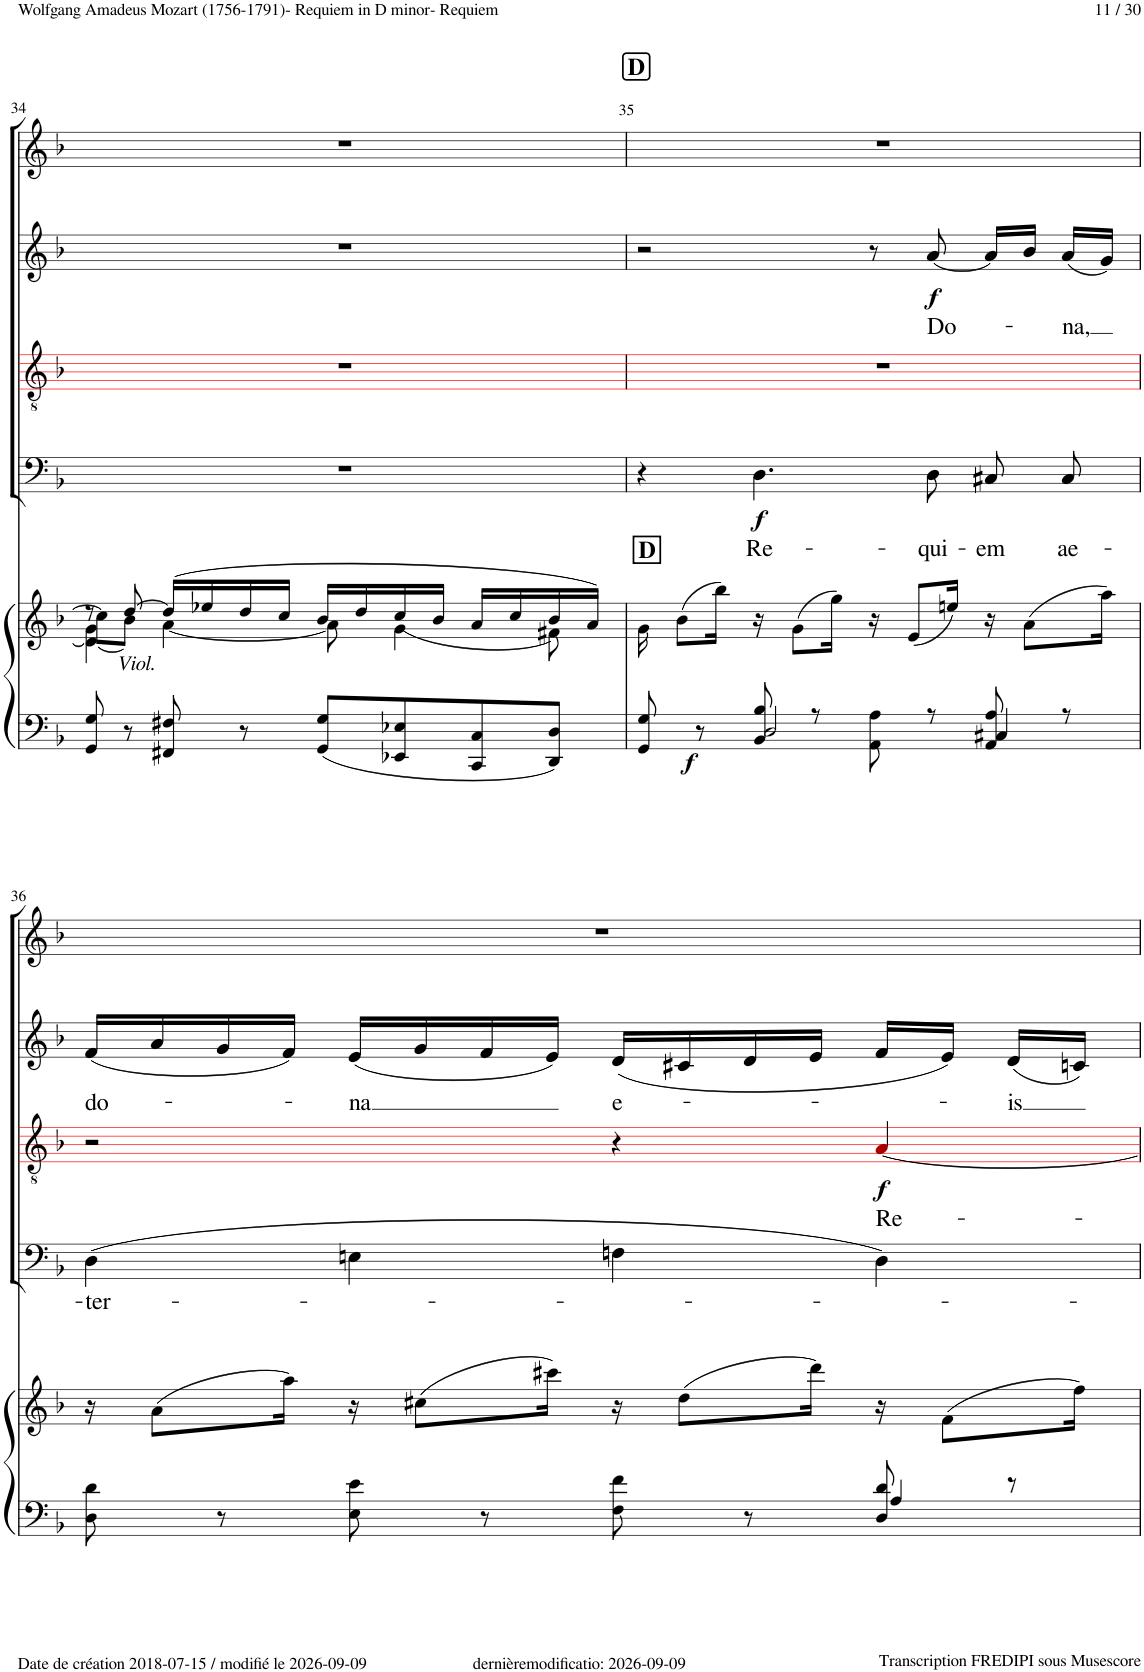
**kern	**kern	**dynam	**kern	**text	**dynam	**kern	**text	**dynam	**kern	**text	**dynam	**kern
*part5	*part5	*part5	*part4	*part4	*part4	*part3	*part3	*part3	*part2	*part2	*part2	*part1
*staff6	*staff5	*staff5/6	*staff4	*staff4	*staff4	*staff3	*staff3	*staff3	*staff2	*staff2	*staff2	*staff1
*I"Piano	*	*	*I"Basso Chorus	*	*	*I"Tenor Chorus	*	*	*I"Alto Chorus	*	*	*I"Soprano Chorus
*I'Pno	*	*	*I'Ch	*	*	*	*	*	*I'Ch	*	*	*I'Ch
!!LO:PB:g=z
*clefF4	*clefG2	*	*clefF4	*	*	*clefGv2	*	*	*clefG2	*	*	*clefG2
*	*	*	*	*	*	*ITrd8c14	*	*	*	*	*	*
*k[b-]	*k[b-]	*	*k[b-]	*	*	*k[b-]	*	*	*k[b-]	*	*	*k[b-]
*M4/4	*M4/4	*	*M4/4	*	*	*M4/4	*	*	*M4/4	*	*	*M4/4
*met(c)	*met(c)	*	*met(c)	*	*	*met(c)	*	*	*met(c)	*	*	*met(c)
=34	=34	=34	=34	=34	=34	=34	=34	=34	=34	=34	=34	=34
*	*^	*	*	*	*	*	*	*	*	*	*	*
*	*	*^	*	*	*	*	*	*	*	*	*	*	*
8GG/ 8G/	8r	4d\] 4g\	(8cc\L]	.	1r	.	.	1r	.	.	1r	.	.	1r
!	!LO:TX:b:i:t=Viol.	!	!	!	!	!	!	!	!	!	!	!	!	!
8r	[8dd/	.	8b-\J)	.	.	.	.	.	.	.	.	.	.	.
8FF#X/ 8F#X/	(16dd/LL]	2.ryy	[4a\	.	.	.	.	.	.	.	.	.	.	.
.	16ee-X/	.	.	.	.	.	.	.	.	.	.	.	.	.
8r	16dd/	.	.	.	.	.	.	.	.	.	.	.	.	.
.	16cc/JJ	.	.	.	.	.	.	.	.	.	.	.	.	.
8GG/ 8G/L	16b-/LL	.	8a\]	.	.	.	.	.	.	.	.	.	.	.
.	16dd/	.	.	.	.	.	.	.	.	.	.	.	.	.
8EE-X/ 8E-X/	16cc/	.	(4g\	.	.	.	.	.	.	.	.	.	.	.
.	16b-/JJ	.	.	.	.	.	.	.	.	.	.	.	.	.
8CC/ 8C/	16a/LL	.	.	.	.	.	.	.	.	.	.	.	.	.
.	16cc/	.	.	.	.	.	.	.	.	.	.	.	.	.
8DD/ 8D/J	16b-/	.	8f#X\)	.	.	.	.	.	.	.	.	.	.	.
.	16a/JJ)	.	.	.	.	.	.	.	.	.	.	.	.	.
*	*v	*v	*v	*	*	*	*	*	*	*	*	*	*	*
=35	=35	=35	=35	=35	=35	=35	=35	=35	=35	=35	=35	=35
*^	*	*	*	*	*	*	*	*	*	*	*	*
!	!	!LO:TX:a:B:t=D	!	!	!	!	!	!	!	!	!	!	!
8GG/ 8G/	4ryy	16g\	.	4r	.	.	1r	.	.	2r	.	.	1r
.	.	(8b-\L	.	.	.	.	.	.	.	.	.	.	.
!	!	!	!LO:DY:b=2	!	!	!	!	!	!	!	!	!	!
8r	.	.	f	.	.	.	.	.	.	.	.	.	.
.	.	16bb-\Jk)	.	.	.	.	.	.	.	.	.	.	.
!	!	!	!	!	!LO:LY:b	!LO:DY:b	!	!	!	!	!	!	!
8BB-/ 8B-/	2D/	16r	.	4.D!\	Re-	f	.	.	.	.	.	.	.
.	.	(8g\L	.	.	.	.	.	.	.	.	.	.	.
8r	.	.	.	.	.	.	.	.	.	.	.	.	.
.	.	16gg\Jk)	.	.	.	.	.	.	.	.	.	.	.
8AA\ 8A\	.	16r	.	.	.	.	.	.	.	8r	.	.	.
.	.	(8e/L	.	.	.	.	.	.	.	.	.	.	.
!	!	!	!	!	!LO:LY:b	!	!	!	!	!	!LO:LY:b	!LO:DY:b	!
8r	.	.	.	8D!\	-qui-	.	.	.	.	[8a!/	Do-	f	.
.	.	16een/Jk)	.	.	.	.	.	.	.	.	.	.	.
!	!	!	!	!	!LO:LY:b	!	!	!	!	!	!	!	!
8AA/ 8A/	4C#X/	16r	.	8C#X!/L	-em	.	.	.	.	16a!/LL]	.	.	.
.	.	(8a\L	.	.	.	.	.	.	.	16b-!/JJ	.	.	.
!	!	!	!	!	!LO:LY:b	!	!	!	!	!	!LO:LY:b	!	!
8r	.	.	.	8C#!/J	ae-	.	.	.	.	(16a!/LL	-na,	.	.
.	.	16aa\Jk)	.	.	.	.	.	.	.	16g!/JJ)	.	.	.
!!LO:LB:g=z
=36	=36	=36	=36	=36	=36	=36	=36	=36	=36	=36	=36	=36	=36
!	!	!	!	!	!LO:LY:b	!	!	!	!	!	!LO:LY:b	!	!
8D\ 8d\	2.ryy	16r	.	(4D!\	-ter-	.	2r	.	.	(16f!/LL	do-	.	1r
.	.	(8a\L	.	.	.	.	.	.	.	16a!/	.	.	.
8r	.	.	.	.	.	.	.	.	.	16g!/	.	.	.
.	.	16aa\Jk)	.	.	.	.	.	.	.	16f!/JJ)	.	.	.
!	!	!	!	!	!	!	!	!	!	!	!LO:LY:b	!	!
8E\ 8e\	.	16r	.	4En!\	.	.	.	.	.	(16e!/LL	-na	.	.
.	.	(8cc#X\L	.	.	.	.	.	.	.	16g!/	.	.	.
8r	.	.	.	.	.	.	.	.	.	16f!/	.	.	.
.	.	16ccc#X\Jk)	.	.	.	.	.	.	.	16e!/JJ)	.	.	.
!	!	!	!	!	!	!	!	!	!	!	!LO:LY:b	!	!
8F\ 8f\	.	16r	.	4Fn!\	.	.	4r	.	.	(16d!/LL	e-	.	.
.	.	(8dd\L	.	.	.	.	.	.	.	16c#X!/	.	.	.
8r	.	.	.	.	.	.	.	.	.	16d!/	.	.	.
.	.	16ddd\Jk)	.	.	.	.	.	.	.	16e!/JJ	.	.	.
!	!	!	!	!	!	!	!	!LO:LY:b	!LO:DY:b	!	!	!	!
8D/ 8d/	4A/	16r	.	4D!\)	.	.	[4A!i/	Re-	f	16f!/LL	.	.	.
.	.	(8f\L	.	.	.	.	.	.	.	16e!/JJ)	.	.	.
!	!	!	!	!	!	!	!	!	!	!	!LO:LY:b	!	!
8r	.	.	.	.	.	.	.	.	.	(16d!/LL	-is	.	.
.	.	16ff\Jk)	.	.	.	.	.	.	.	16cn!/JJ)	.	.	.
*v	*v	*	*	*	*	*	*	*	*	*	*	*	*
=	=	=	=	=	=	=	=	=	=	=	=	=
*-	*-	*-	*-	*-	*-	*-	*-	*-	*-	*-	*-	*-
